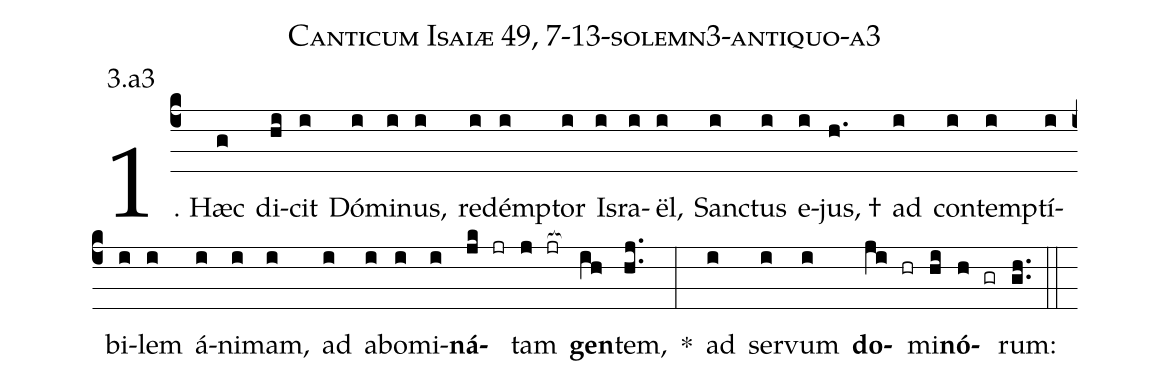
name: Canticum Isaiæ 49, 7-13-solemn3-antiquo-a3;
annotation: 3.a3;
%%
(c4)1. Hæc(g) di(hi)cit(i) Dó(i)mi(i)nus,(i) red(i)émp(i)tor(i) Is(i)ra(i)ël,(i) Sanc(i)tus(i) e(i)jus, †(h.) ad(i) con(i)temp(i)tí(i)bi(i)lem(i) á(i)ni(i)mam,(i) ad(i) ab(i)o(i)mi(i)<b>ná</b>(jk jr)tam(j jr[ocb:1{]) <b>gen</b>(ih[ocb:0}])tem,(hj..) *(:) ad(i) ser(i)vum(i) <b>do</b>(ji hr)mi(hi)<b>nó</b>(h gr)rum:(gh..) (::)
